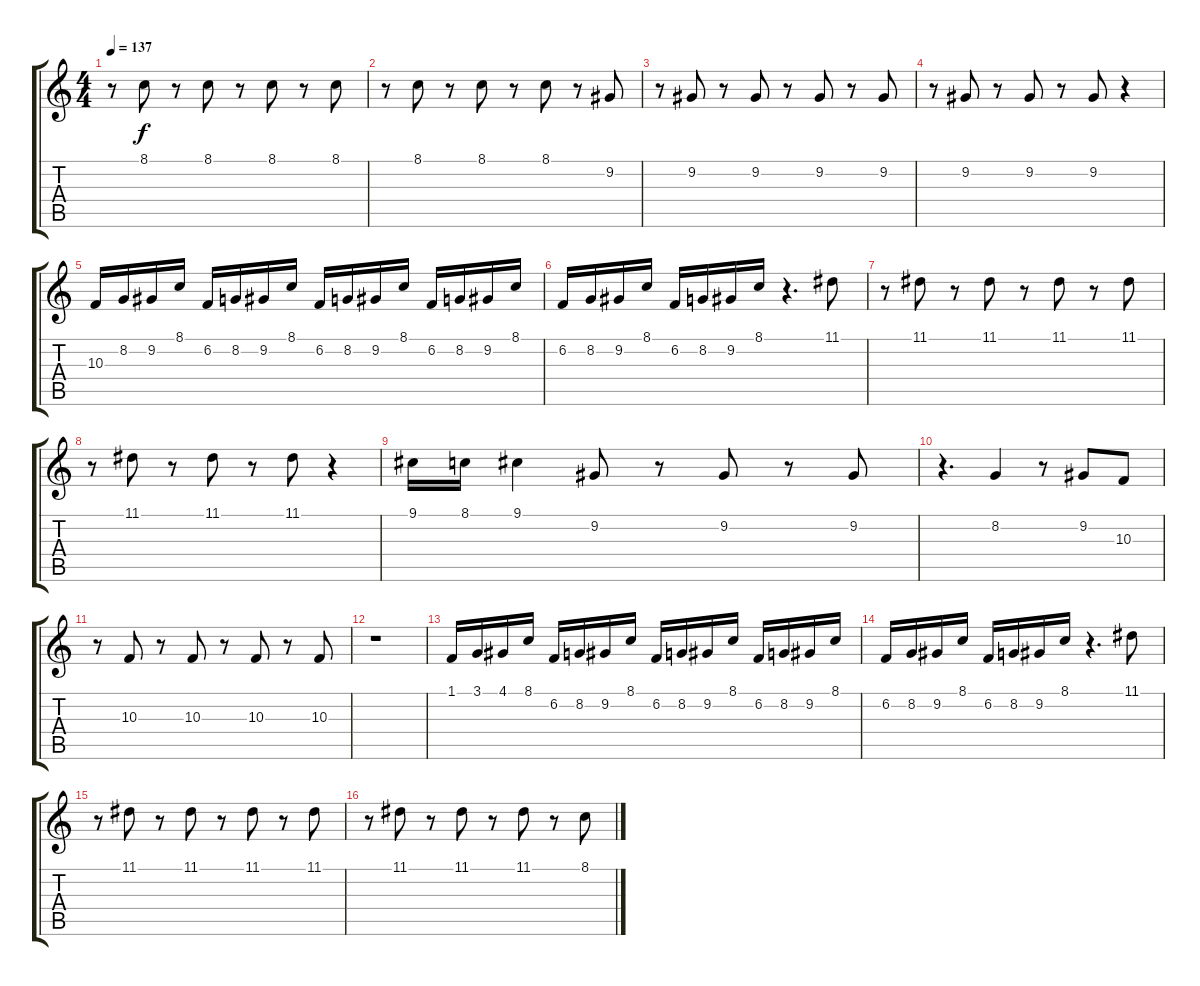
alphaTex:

\track "" {instrument acousticgrandpiano}
\staff {score tabs}
\tuning (E4 B3 G3 D3 A2 E2) {hide}
\ts (4 4)
\tempo 137
\clef g2
\ks c
r.8{dy f} 8.1.8{volume 9} r.8 8.1.8{volume 8} r.8 8.1.8{volume 8} r.8 8.1.8{volume 7} |
r.8 8.1.8{volume 6} r.8 8.1.8{volume 6} r.8 8.1.8{volume 5} r.8 9.2.8{volume 4} |
r.8 9.2.8{volume 9} r.8 9.2.8{volume 8} r.8 9.2.8{volume 8} r.8 9.2.8{volume 7} |
r.8 9.2.8{volume 6} r.8 9.2.8{volume 6} r.8 9.2.8{volume 5} r.4 |
10.3.16{volume 9} 8.2.16{volume 9} 9.2.16{volume 9} 8.1.16{volume 9} 6.2.16{volume 8} 8.2.16{volume 8} 9.2.16{volume 8} 8.1.16{volume 8} 6.2.16{volume 8} 8.2.16{volume 8} 9.2.16{volume 7} 8.1.16{volume 7} 6.2.16{volume 7} 8.2.16{volume 7} 9.2.16{volume 7} 8.1.16{volume 6} |
6.2.16{volume 6} 8.2.16{volume 6} 9.2.16{volume 6} 8.1.16{volume 6} 6.2.16{volume 6} 8.2.16{volume 5} 9.2.16{volume 5} 8.1.16{volume 5} r.4{d} 11.1.8{volume 4} |
r.8 11.1.8{volume 9} r.8 11.1.8{volume 8} r.8 11.1.8{volume 8} r.8 11.1.8{volume 7} |
r.8 11.1.8{volume 6} r.8 11.1.8{volume 6} r.8 11.1.8{volume 5} r.4 |
9.1.16{volume 9} 8.1.16 9.1.4 9.2.8{volume 9} r.8 9.2.8{volume 8} r.8 9.2.8{volume 7} |
r.4{d} 8.2.4{volume 8} r.8 9.2.8{volume 6} 10.3.8{volume 9} |
r.8 10.3.8{volume 8} r.8 10.3.8{volume 7} r.8 10.3.8{volume 6} r.8 10.3.8{volume 4} |
r.1 |
1.1.16{volume 12} 3.1.16{volume 12} 4.1.16{volume 12} 8.1.16{volume 11} 6.2.16{volume 11} 8.2.16{volume 11} 9.2.16{volume 10} 8.1.16{volume 10} 6.2.16{volume 9} 8.2.16{volume 9} 9.2.16{volume 8} 8.1.16{volume 8} 6.2.16{volume 8} 8.2.16{volume 8} 9.2.16{volume 7} 8.1.16{volume 7} |
6.2.16{volume 6} 8.2.16{volume 6} 9.2.16{volume 6} 8.1.16{volume 5} 6.2.16{volume 5} 8.2.16{volume 4} 9.2.16{volume 4} 8.1.16{volume 4} r.4{d} 11.1.8{volume 9} |
r.8 11.1.8{volume 9} r.8 11.1.8{volume 8} r.8 11.1.8{volume 8} r.8 11.1.8{volume 7} |
r.8 11.1.8{volume 6} r.8 11.1.8{volume 6} r.8 11.1.8{volume 5} r.8 8.1.8{volume 4}
